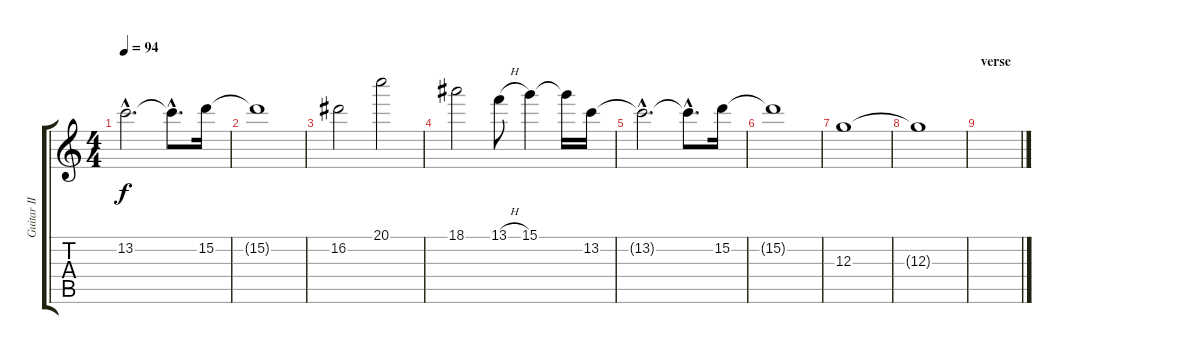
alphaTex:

\track ("Guitar II" "Guitar II") {instrument overdrivenguitar}
\staff {score tabs}
\tuning (E4 B3 G3 D3 A2 E2) {hide}
\ts (4 4)
\tempo 94
\clef g2
\ks c
13.2{hac t}.2{d dy f} 13.2{hac t}.8{d} 15.2.16 |
15.2{t}.1 |
16.2.2 20.1.2 |
18.1.2 13.1{h}.8 15.1.4 15.1{t}.16 13.2.16 |
13.2{hac t}.2{d} 13.2{hac t}.8{d} 15.2.16 |
15.2{t}.1 |
12.3.1{volume 0} |
12.3{t}.1 |
\section ("" "verse")
